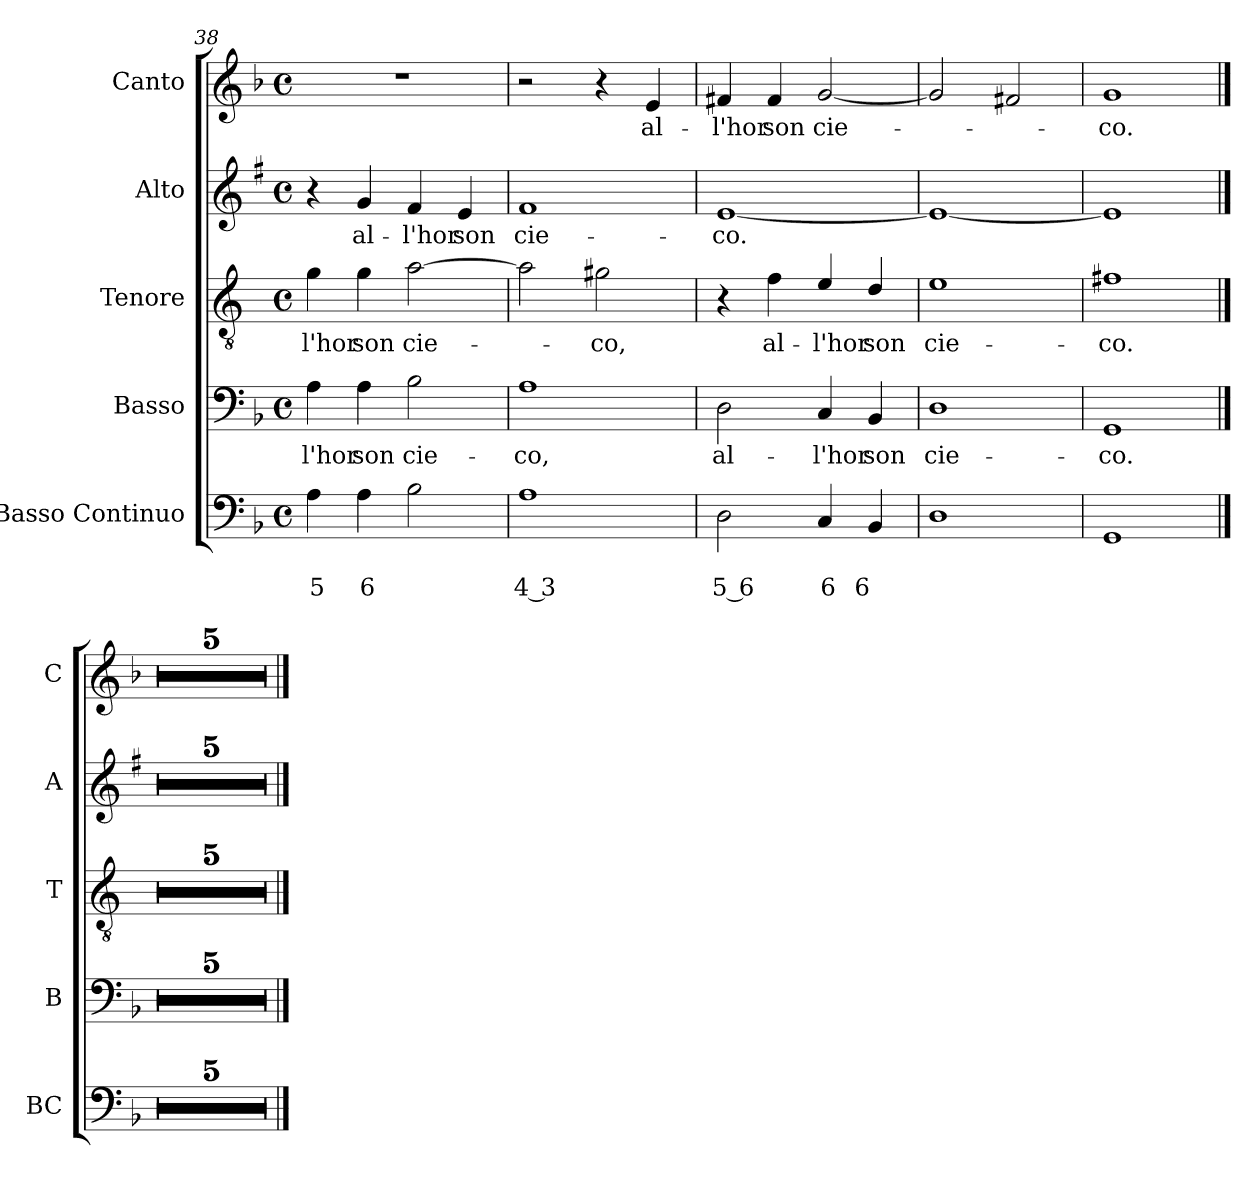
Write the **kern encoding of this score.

**kern	**text	**text	**kern	**text	**kern	**text	**kern	**text	**kern	**text
*part5	*part5	*part5	*part4	*part4	*part3	*part3	*part2	*part2	*part1	*part1
*staff5	*staff5	*staff5	*staff4	*staff4	*staff3	*staff3	*staff2	*staff2	*staff1	*staff1
*I"Basso Continuo	*	*	*I"Basso	*	*I"Tenore	*	*I"Alto	*	*I"Canto	*
*I'BC	*	*	*I'B	*	*I'T	*	*I'A	*	*I'C	*
*clefF4	*	*	*clefF4	*	*clefGv2	*	*clefG2	*	*clefG2	*
*	*	*	*	*	*ITrd4c7	*	*ITrd1c2	*	*	*
*k[b-]	*	*	*k[b-]	*	*k[b-]	*	*k[b-]	*	*k[b-]	*
*F:	*	*	*F:	*	*F:	*	*F:	*	*F:	*
*M4/4	*	*	*M4/4	*	*M4/4	*	*M4/4	*	*M4/4	*
*met(c)	*	*	*met(c)	*	*met(c)	*	*met(c)	*	*met(c)	*
=38	=38	=38	=38	=38	=38	=38	=38	=38	=38	=38
!	!	!LO:LY:b	!	!LO:LY:b	!	!LO:LY:b	!	!	!	!
4A\	.	5	4A\	-l'hor	4c\	-l'hor	4r	.	1r	.
!	!	!LO:LY:b	!	!LO:LY:b	!	!LO:LY:b	!	!LO:LY:b	!	!
4A\	.	6	4A\	son	4c\	son	4f/	al-	.	.
!	!	!	!	!LO:LY:b	!	!LO:LY:b	!	!LO:LY:b	!	!
2B-\	.	.	2B-\	cie-	[2d\	cie-	4e/	-l'hor	.	.
!	!	!	!	!	!	!	!	!LO:LY:b	!	!
.	.	.	.	.	.	.	4d/	son	.	.
!!LO:LB:g=z
=39	=39	=39	=39	=39	=39	=39	=39	=39	=39	=39
!	!	!LO:LY:b	!	!LO:LY:b	!	!	!	!LO:LY:b	!	!
1A	.	4 3	1A	-co,	2d\]	.	1e	cie-	2r	.
!	!	!	!	!	!	!LO:LY:b	!	!	!	!
.	.	.	.	.	2c#X\	-co,	.	.	4r	.
!	!	!	!	!	!	!	!	!	!	!LO:LY:b
.	.	.	.	.	.	.	.	.	4e/	al-
=40	=40	=40	=40	=40	=40	=40	=40	=40	=40	=40
!	!	!LO:LY:b	!	!LO:LY:b	!	!	!	!LO:LY:b	!	!LO:LY:b
2D\	.	5 6	2D\	al-	4r	.	[1d	-co.	4f#X/	-l'hor
!	!	!	!	!	!	!LO:LY:b	!	!	!	!LO:LY:b
.	.	.	.	.	4B-\	al-	.	.	4f#/	son
!	!	!LO:LY:b	!	!LO:LY:b	!	!LO:LY:b	!	!	!	!LO:LY:b
4C/	.	6	4C/	-l'hor	4A/	-l'hor	.	.	[2g/	cie-
!	!	!LO:LY:b	!	!LO:LY:b	!	!LO:LY:b	!	!	!	!
4BB-/	.	6	4BB-/	son	4G/	son	.	.	.	.
=41	=41	=41	=41	=41	=41	=41	=41	=41	=41	=41
!	!	!	!	!LO:LY:b	!	!LO:LY:b	!	!	!	!
1D	.	.	1D	cie-	1A	cie-	1d_	.	2g/]	.
.	.	.	.	.	.	.	.	.	2f#X/	.
=42	=42	=42	=42	=42	=42	=42	=42	=42	=42	=42
!	!	!	!	!LO:LY:b	!	!LO:LY:b	!	!	!	!LO:LY:b
1GG	.	.	1GG	-co.	1Bn	-co.	1d]	.	1g	-co.
==43	==43	==43	==43	==43	==43	==43	==43	==43	==43	==43
1r	.	.	1r	.	1r	.	1r	.	1r	.
=44	=44	=44	=44	=44	=44	=44	=44	=44	=44	=44
1r	.	.	1r	.	1r	.	1r	.	1r	.
=45	=45	=45	=45	=45	=45	=45	=45	=45	=45	=45
1r	.	.	1r	.	1r	.	1r	.	1r	.
=46	=46	=46	=46	=46	=46	=46	=46	=46	=46	=46
1r	.	.	1r	.	1r	.	1r	.	1r	.
=47	=47	=47	=47	=47	=47	=47	=47	=47	=47	=47
1r	.	.	1r	.	1r	.	1r	.	1r	.
==	==	==	==	==	==	==	==	==	==	==
*-	*-	*-	*-	*-	*-	*-	*-	*-	*-	*-
